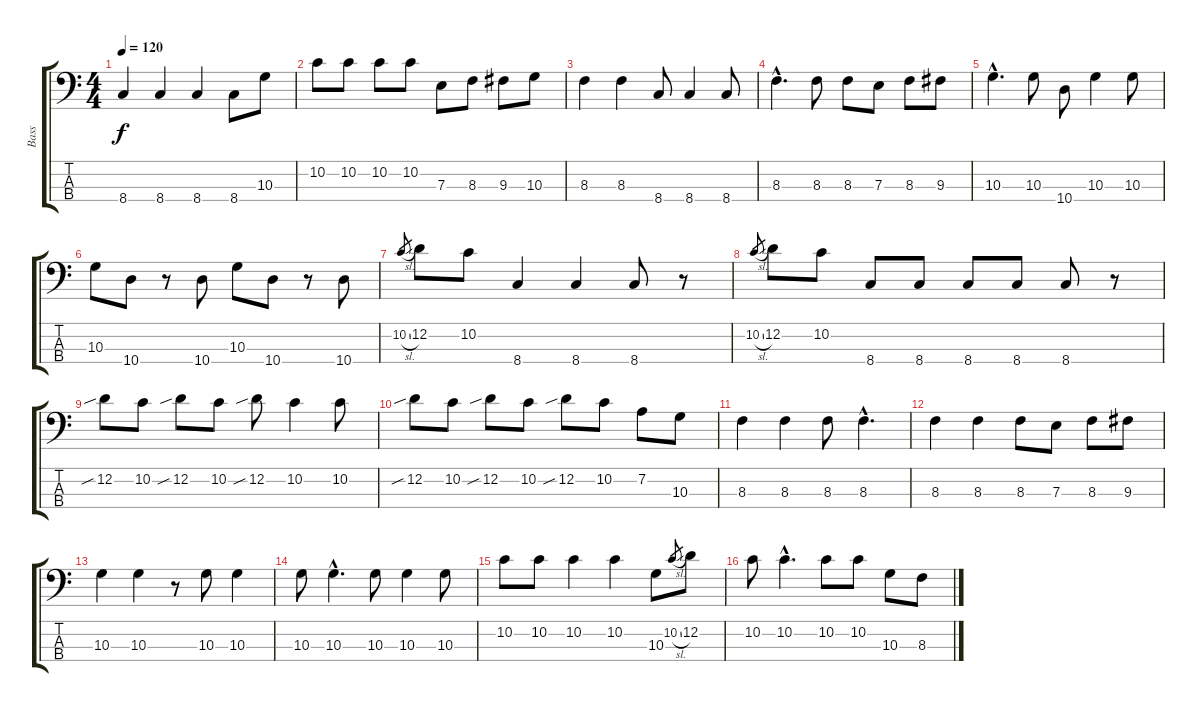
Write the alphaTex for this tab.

\track ("Bass" "Bass") {instrument electricbasspick}
\staff {score tabs}
\tuning (G2 D2 A1 E1) {hide}
\ts (4 4)
\tempo 120
\clef f4
\ks c
8.4.4{dy f} 8.4.4 8.4.4 8.4.8 10.3.8 |
10.2.8 10.2.8 10.2.8 10.2.8 7.3.8 8.3.8 9.3.8 10.3.8 |
8.3.4 8.3.4 8.4.8 8.4.4 8.4.8 |
8.3{hac}.4{d} 8.3.8 8.3.8 7.3.8 8.3.8 9.3.8 |
10.3{hac}.4{d} 10.3.8 10.4.8 10.3.4 10.3.8 |
10.3.8 10.4.8 r.8 10.4.8 10.3.8 10.4.8 r.8 10.4.8 |
10.2{sl}.8{gr} 12.2.8 10.2.8 8.4.4 8.4.4 8.4.8 r.8 |
10.2{sl}.8{gr} 12.2.8 10.2.8 8.4.8 8.4.8 8.4.8 8.4.8 8.4.8 r.8 |
12.2{sib}.8 10.2.8 12.2{sib}.8 10.2.8 12.2{sib}.8 10.2.4 10.2.8 |
12.2{sib}.8 10.2.8 12.2{sib}.8 10.2.8 12.2{sib}.8 10.2.8 7.2.8 10.3.8 |
8.3.4 8.3.4 8.3.8 8.3{hac}.4{d} |
8.3.4 8.3.4 8.3.8 7.3.8 8.3.8 9.3.8 |
10.3.4 10.3.4 r.8 10.3.8 10.3.4 |
10.3.8 10.3{hac}.4{d} 10.3.8 10.3.4 10.3.8 |
10.2.8 10.2.8 10.2.4 10.2.4 10.3.8 10.2{sl}.8{gr} 12.2.8 |
10.2.8 10.2{hac}.4{d} 10.2.8 10.2.8 10.3.8 8.3.8
